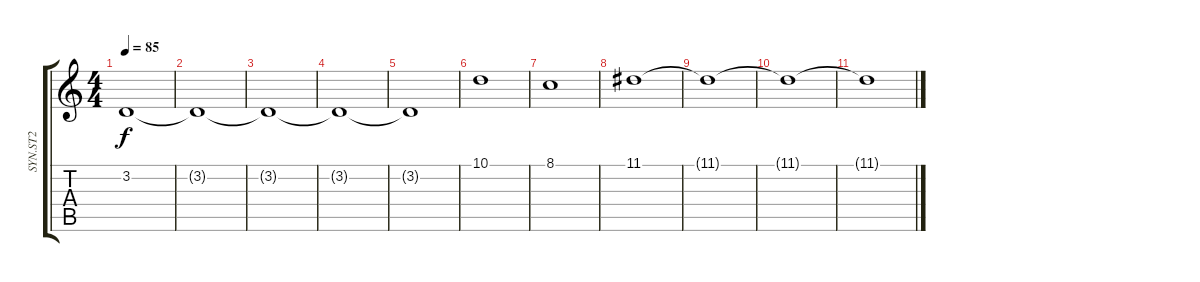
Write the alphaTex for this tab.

\track ("SYN.ST2" "SYN.ST2") {instrument synthstrings1}
\staff {score tabs}
\tuning (E4 B3 G3 D3 A2 E2) {hide}
\ts (4 4)
\tempo 85
\clef g2
\ks c
3.2{t}.1{dy f} |
3.2{t}.1 |
3.2{t}.1 |
3.2{t}.1 |
3.2{t}.1 |
10.1.1 |
8.1.1 |
11.1.1 |
11.1{t}.1 |
11.1{t}.1 |
11.1{t}.1
